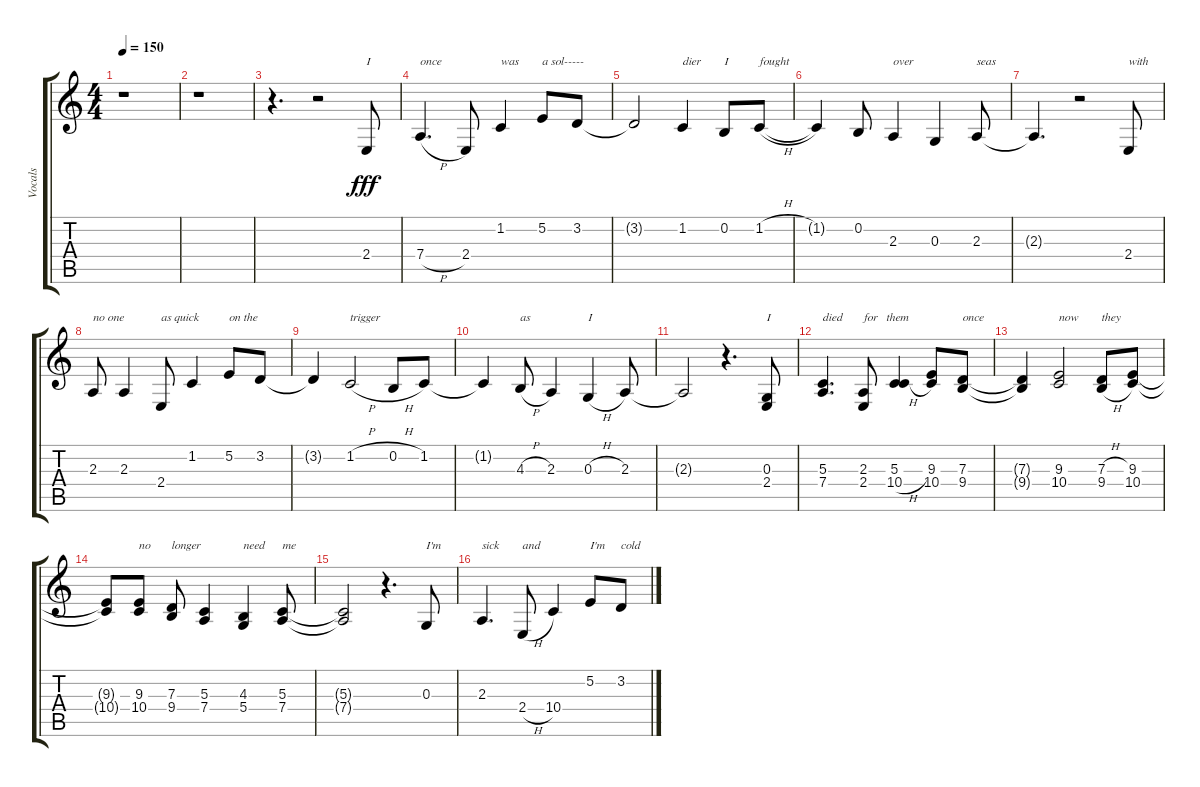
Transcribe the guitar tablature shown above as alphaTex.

\track ("Vocals" "Vocals") {instrument flute}
\staff {score tabs}
\tuning (E4 B3 G3 D3 A2 E2) {hide}
\ts (4 4)
\tempo 150
\clef g2
\ks c
r.1{dy fff} |
r.1 |
r.4{d} r.2 2.4.8{txt "I"} |
7.4{h}.4{d txt "once"} 2.4.8 1.2.4{txt "was"} 5.2.8{txt "a sol-----"} 3.2.8 |
3.2{t}.2 1.2.4{txt "dier"} 0.2.8{txt "I"} 1.2{h}.8{txt "fought"} |
1.2{t}.4 0.2.8 2.3.4{txt "over"} 0.3.4 2.3.8{txt "seas"} |
2.3{t}.4{d} r.2 2.4.8{txt "with"} |
2.3.8{txt "no one"} 2.3.4 2.4.8{txt "as quick"} 1.2.4 5.2.8{txt "on the"} 3.2.8 |
3.2{t}.4 1.2{h}.2{txt "trigger"} 0.2{h}.8 1.2.8 |
1.2{t}.4 4.3{h}.8{txt "as"} 2.3.4 0.3{h}.4{txt "I"} 2.3.8 |
2.3{t}.2 r.4{d} (0.3 2.4).8{txt "I"} |
(5.3 7.4).4{d txt "died"} (2.3 2.4).8{txt "for   them"} (5.3{h} 10.4{h}).4 (9.3 10.4).8 (7.3 9.4).8{txt "once"} |
(7.3{t} 9.4{t}).4 (9.3 10.4).2{txt "now"} (7.3{h} 9.4{h}).8{txt "they"} (9.3 10.4).8 |
(9.3{t} 10.4{t}).8 (9.3 10.4).8{txt "no"} (7.3 9.4).8{txt "longer"} (5.3 7.4).4 (4.3 5.4).4{txt "need"} (5.3 7.4).8{txt "me"} |
(5.3{t} 7.4{t}).2 r.4{d} 0.3.8{txt "I'm"} |
2.3.4{d txt "sick"} 2.4{h}.8{txt "and"} 10.4.4 5.2.8{txt "I'm"} 3.2.8{txt "cold"}
